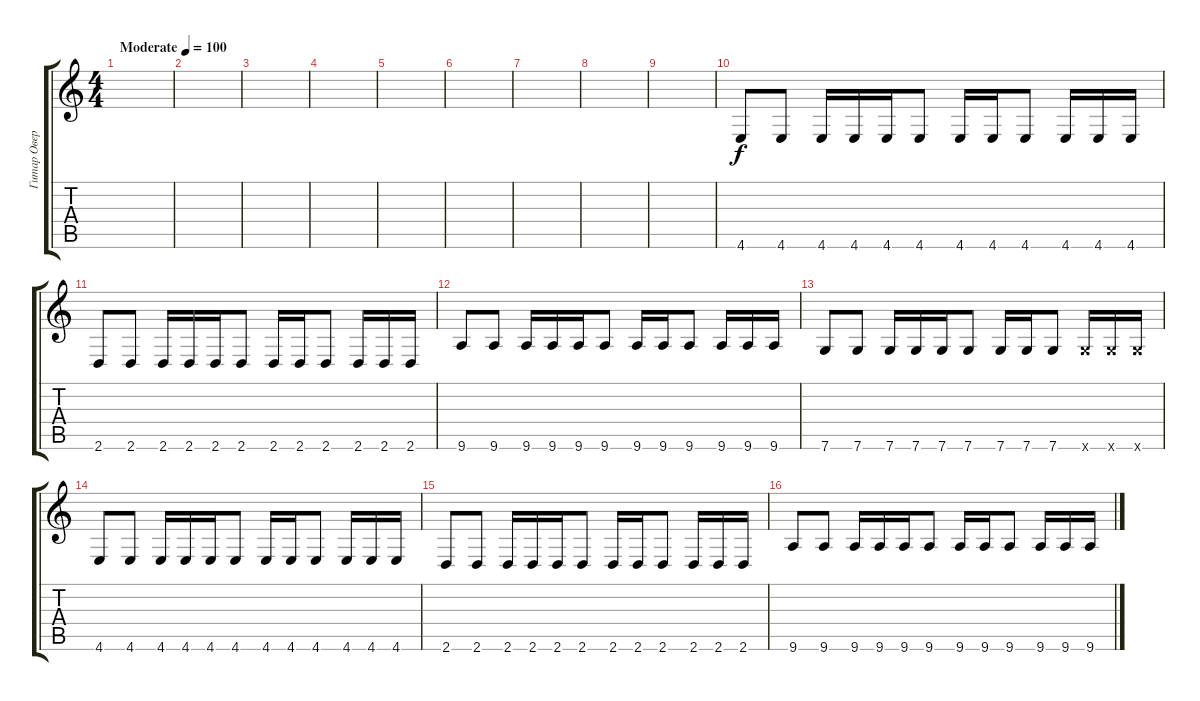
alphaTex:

\track ("Гитар Овердрайв" "Гитар Овер") {instrument overdrivenguitar}
\staff {score tabs}
\tuning (D4 A3 F3 C3 G2 C2) {hide}
\ts (4 4)
\tempo (100 "Moderate")
\clef g2
\ks c
|
|
|
|
|
|
|
|
|
4.6.8 4.6.8 4.6.16 4.6.16 4.6.16 4.6.8 4.6.16 4.6.16 4.6.8 4.6.16 4.6.16 4.6.16 |
2.6.8 2.6.8 2.6.16 2.6.16 2.6.16 2.6.8 2.6.16 2.6.16 2.6.8 2.6.16 2.6.16 2.6.16 |
9.6.8 9.6.8 9.6.16 9.6.16 9.6.16 9.6.8 9.6.16 9.6.16 9.6.8 9.6.16 9.6.16 9.6.16 |
7.6.8 7.6.8 7.6.16 7.6.16 7.6.16 7.6.8 7.6.16 7.6.16 7.6.8 7.6{x}.16 7.6{x}.16 7.6{x}.16 |
4.6.8 4.6.8 4.6.16 4.6.16 4.6.16 4.6.8 4.6.16 4.6.16 4.6.8 4.6.16 4.6.16 4.6.16 |
2.6.8 2.6.8 2.6.16 2.6.16 2.6.16 2.6.8 2.6.16 2.6.16 2.6.8 2.6.16 2.6.16 2.6.16 |
9.6.8 9.6.8 9.6.16 9.6.16 9.6.16 9.6.8 9.6.16 9.6.16 9.6.8 9.6.16 9.6.16 9.6.16
